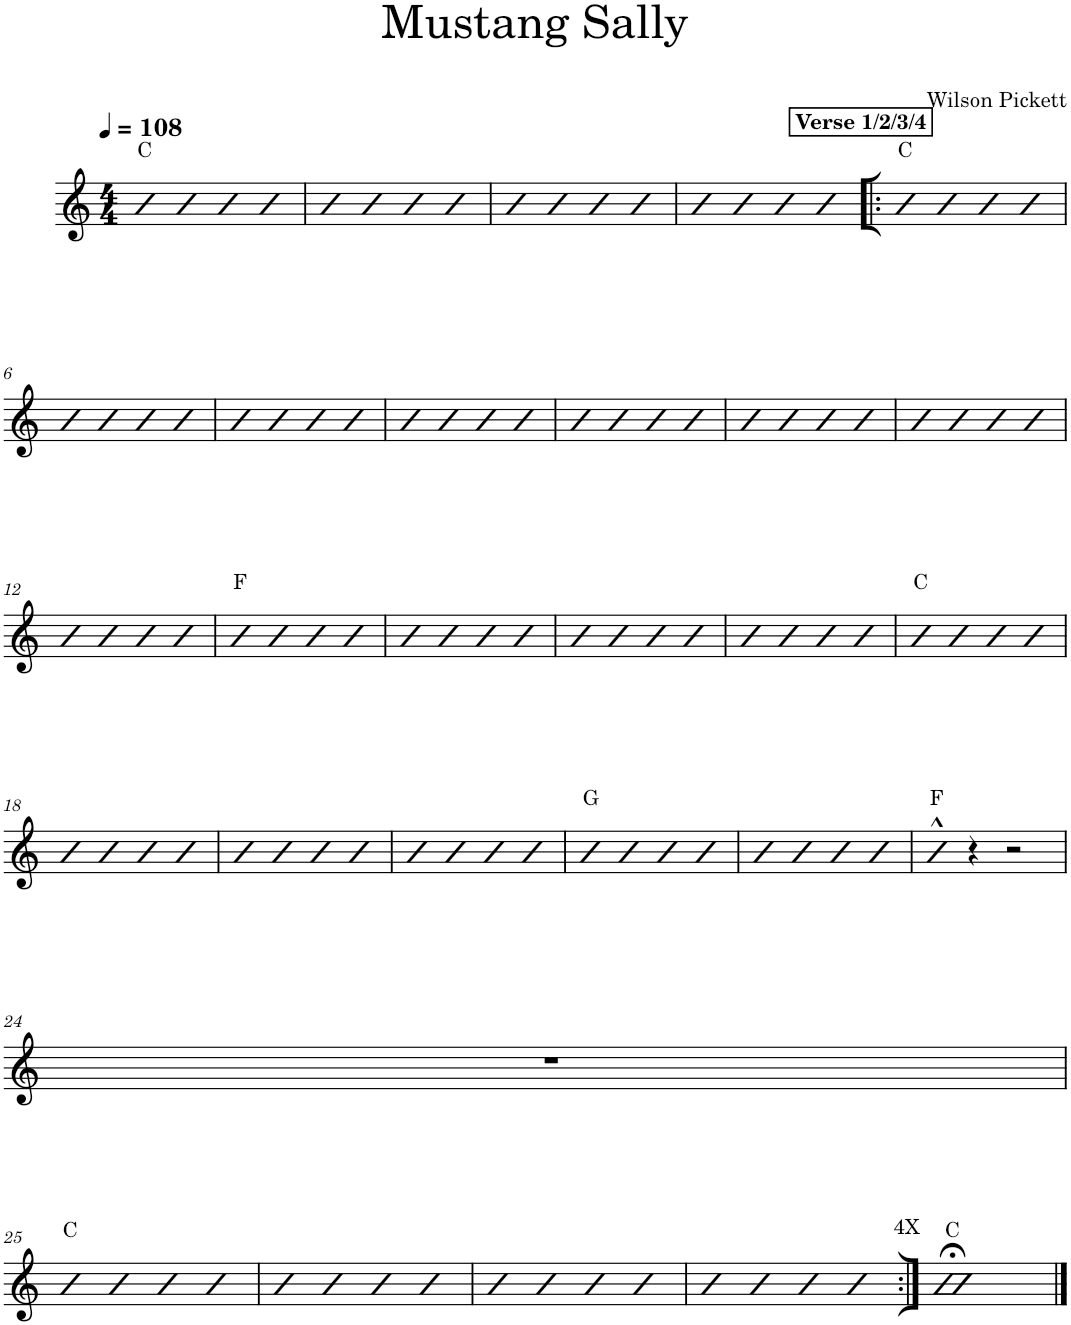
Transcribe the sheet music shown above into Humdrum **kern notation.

**kern	**harte
*part1	*part1
*staff1	*
*I"Piano	*
*I'Pno.	*
*clefG2	*
*k[]	*
*M4/4	*
*MM108	*
=1	=1
4b	C:maj
4b	.
4b	.
4b	.
=2	=2
4b	.
4b	.
4b	.
4b	.
=3	=3
4b	.
4b	.
4b	.
4b	.
=4	=4
4b	.
4b	.
4b	.
4b	.
!!LO:REH:place=s1:a:B:cj:t=Verse 1/2/3/4
=5!|:	=5!|:
4b	C:maj
4b	.
4b	.
4b	.
!!LO:LB:g=z
=6	=6
4b	.
4b	.
4b	.
4b	.
=7	=7
4b	.
4b	.
4b	.
4b	.
=8	=8
4b	.
4b	.
4b	.
4b	.
=9	=9
4b	.
4b	.
4b	.
4b	.
=10	=10
4b	.
4b	.
4b	.
4b	.
=11	=11
4b	.
4b	.
4b	.
4b	.
!!LO:LB:g=z
=12	=12
4b	.
4b	.
4b	.
4b	.
=13	=13
4b	F:maj
4b	.
4b	.
4b	.
=14	=14
4b	.
4b	.
4b	.
4b	.
=15	=15
4b	.
4b	.
4b	.
4b	.
=16	=16
4b	.
4b	.
4b	.
4b	.
=17	=17
4b	C:maj
4b	.
4b	.
4b	.
!!LO:LB:g=z
=18	=18
4b	.
4b	.
4b	.
4b	.
=19	=19
4b	.
4b	.
4b	.
4b	.
=20	=20
4b	.
4b	.
4b	.
4b	.
=21	=21
4b	G:maj
4b	.
4b	.
4b	.
=22	=22
4b	.
4b	.
4b	.
4b	.
=23	=23
4b^^	F:maj
4r	.
2r	.
!!LO:LB:g=z
=24	=24
1r	.
!!LO:LB:g=z
=25	=25
4b	C:maj
4b	.
4b	.
4b	.
=26	=26
4b	.
4b	.
4b	.
4b	.
=27	=27
4b	.
4b	.
4b	.
4b	.
=28	=28
4b	.
4b	.
4b	.
!LO:TX:a:t=4X	!
4b	.
=29:|!	=29:|!
1b;<	C:maj
==	==
*-	*-
